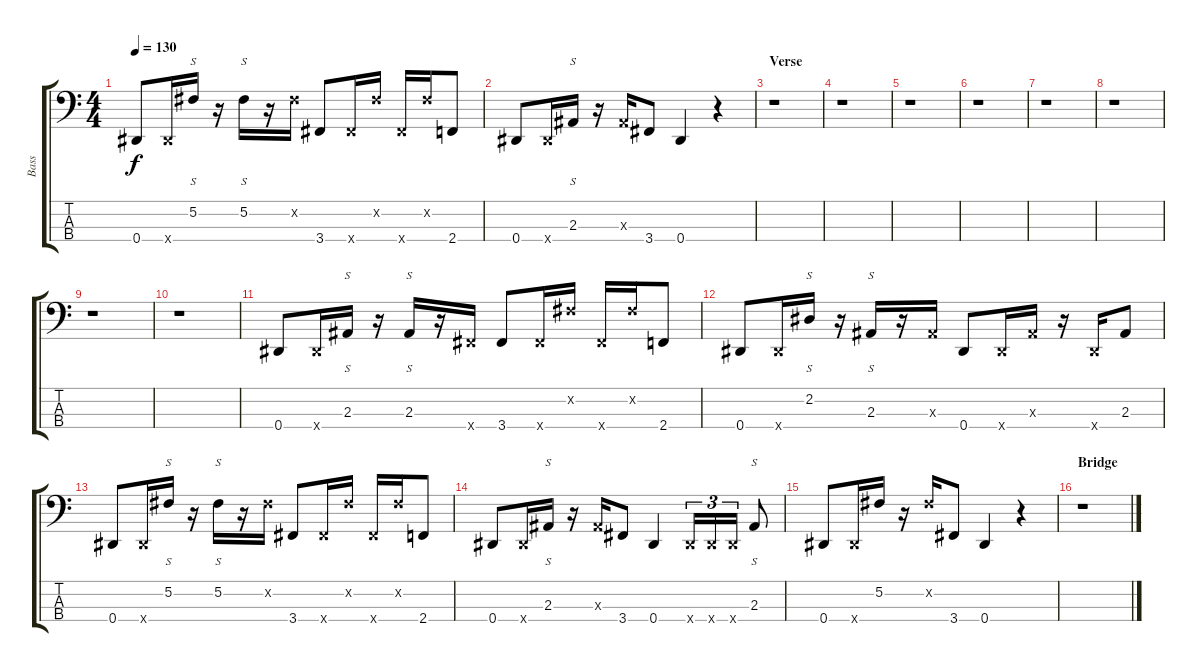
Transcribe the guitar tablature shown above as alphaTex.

\track ("Bass" "Bass") {instrument electricbassfinger}
\staff {score tabs}
\tuning (Gb2 Db2 Ab1 Eb1) {hide}
\ts (4 4)
\tempo 130
\clef f4
\ks c
0.4.8{dy f} 0.4{x}.16 5.2.16{s} r.16 5.2.16{s} r.16 5.2{x}.16 3.4.8 3.4{x}.16 5.2{x}.16 3.4{x}.16 5.2{x}.16 2.4.8 |
0.4.8 0.4{x}.16 2.3.16{s} r.16 2.3{x}.16 3.4.8 0.4.4 r.4 |
\section ("" "Verse")
r.1 |
r.1 |
r.1 |
r.1 |
r.1 |
r.1 |
r.1 |
r.1 |
0.4.8 0.4{x}.16 2.3.16{s} r.16 2.3.16{s} r.16 3.4{x}.16 3.4.8 3.4{x}.16 5.2{x}.16 3.4{x}.16 5.2{x}.16 2.4.8 |
0.4.8 0.4{x}.16 2.2.16{s} r.16 2.3.16{s} r.16 2.3{x}.16 0.4.8 0.4{x}.16 2.3{x}.16 r.16 0.4{x}.16 2.3.8 |
0.4.8 0.4{x}.16 5.2.16{s} r.16 5.2.16{s} r.16 5.2{x}.16 3.4.8 3.4{x}.16 5.2{x}.16 3.4{x}.16 5.2{x}.16 2.4.8 |
0.4.8 0.4{x}.16 2.3.16{s} r.16 2.3{x}.16 3.4.8 0.4.4 0.4{x}.16{tu (3 2)} 0.4{x}.16{tu (3 2)} 0.4{x}.16{tu (3 2)} 2.3.8{s} |
0.4.8 0.4{x}.16 5.2.16 r.16 5.2{x}.16 3.4.8 0.4.4 r.4 |
\section ("" "Bridge")
r.1
